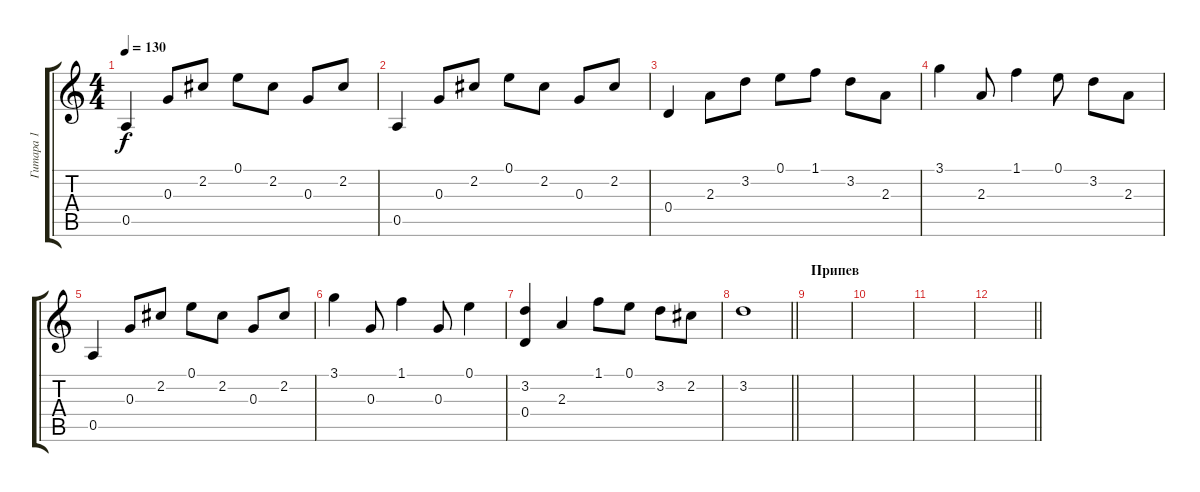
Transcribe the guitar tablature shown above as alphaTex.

\track ("Гитара 1" "Гитара 1") {instrument acousticguitarsteel}
\staff {score tabs}
\tuning (E4 B3 G3 D3 A2 E2) {hide}
\ts (4 4)
\tempo 130
\clef g2
\ks c
0.5.4{dy f} 0.3.8 2.2.8 0.1.8 2.2.8 0.3.8 2.2.8 |
0.5.4 0.3.8 2.2.8 0.1.8 2.2.8 0.3.8 2.2.8 |
0.4.4 2.3.8 3.2.8 0.1.8 1.1.8 3.2.8 2.3.8 |
3.1.4 2.3.8 1.1.4 0.1.8 3.2.8 2.3.8 |
0.5.4 0.3.8 2.2.8 0.1.8 2.2.8 0.3.8 2.2.8 |
3.1.4 0.3.8 1.1.4 0.3.8 0.1.4 |
(3.2 0.4).4 2.3.4 1.1.8 0.1.8 3.2.8 2.2.8 |
\barLineRight lightlight
3.2.1 |
\section ("" "Припев")
|
|
|
\barLineRight lightlight
